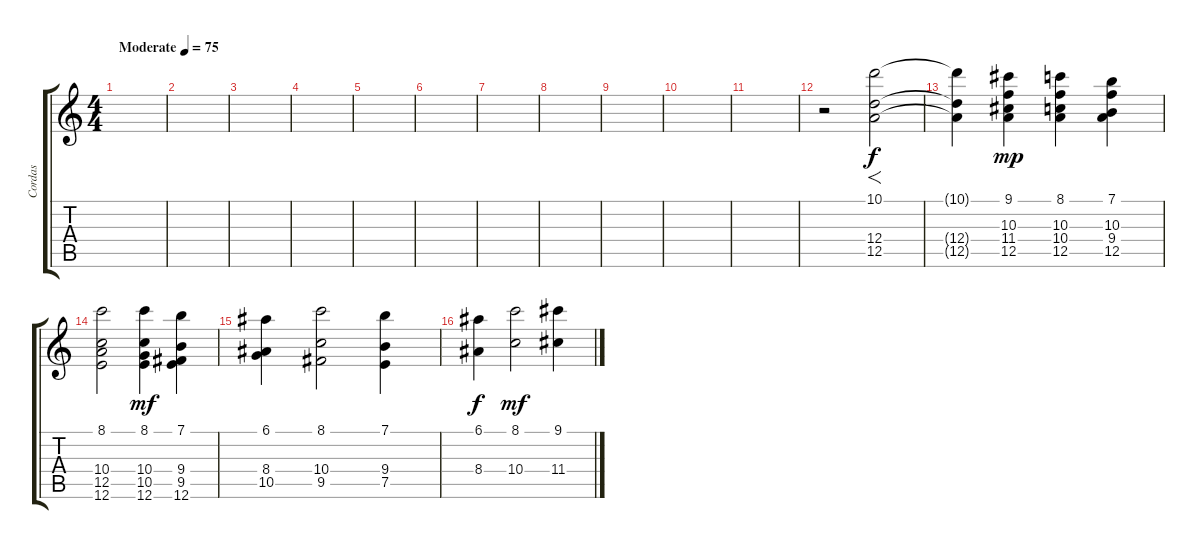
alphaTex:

\track ("Cordas" "Cordas") {instrument stringensemble1}
\staff {score tabs}
\tuning (E5 B4 G4 D4 A3 E3) {hide}
\ts (4 4)
\tempo (75 "Moderate")
\clef g2
\ks c
|
|
|
|
|
|
|
|
|
|
|
r.2 (10.1 12.4 12.5).2{f} |
(10.1{t} 12.4{t} 12.5{t}).4 (9.1 10.3 11.4 12.5).4{dy mp} (8.1 10.3 10.4 12.5).4 (7.1 10.3 9.4 12.5).4 |
(8.1 10.4 12.5 12.6).2 (8.1 10.4 10.5 12.6).4{dy mf} (7.1 9.4 9.5 12.6).4 |
(6.1 8.4 10.5).4 (8.1 10.4 9.5).2 (7.1 9.4 7.5).4 |
(6.1 8.4).4{dy f} (8.1 10.4).2{dy mf} (9.1 11.4).4
